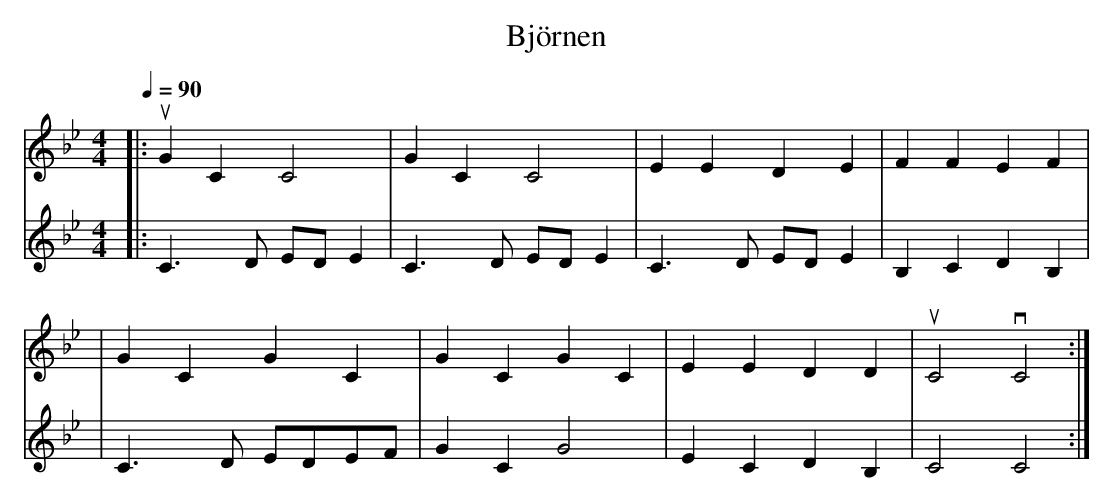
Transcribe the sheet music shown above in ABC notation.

X:1
T: Björnen
M: 4/4
L: 1/4
Q: 90
K: Bb
[V:1] [|: uGC C2 | GC C2 | EE DE | FF EF |
[V:2] [|: C3/2D/2 E/2D/2 E | C3/2D/2 E/2D/2 E | C3/2D/2 E/2D/2 E | B,C DB, |
[V:1] | GC GC | GC GC | EE DD | uC2 vC2 :|]
[V:2] | C3/2D/2 E/2D/2E/2F/2 | GC G2 | EC DB, | C2 C2 :|]
